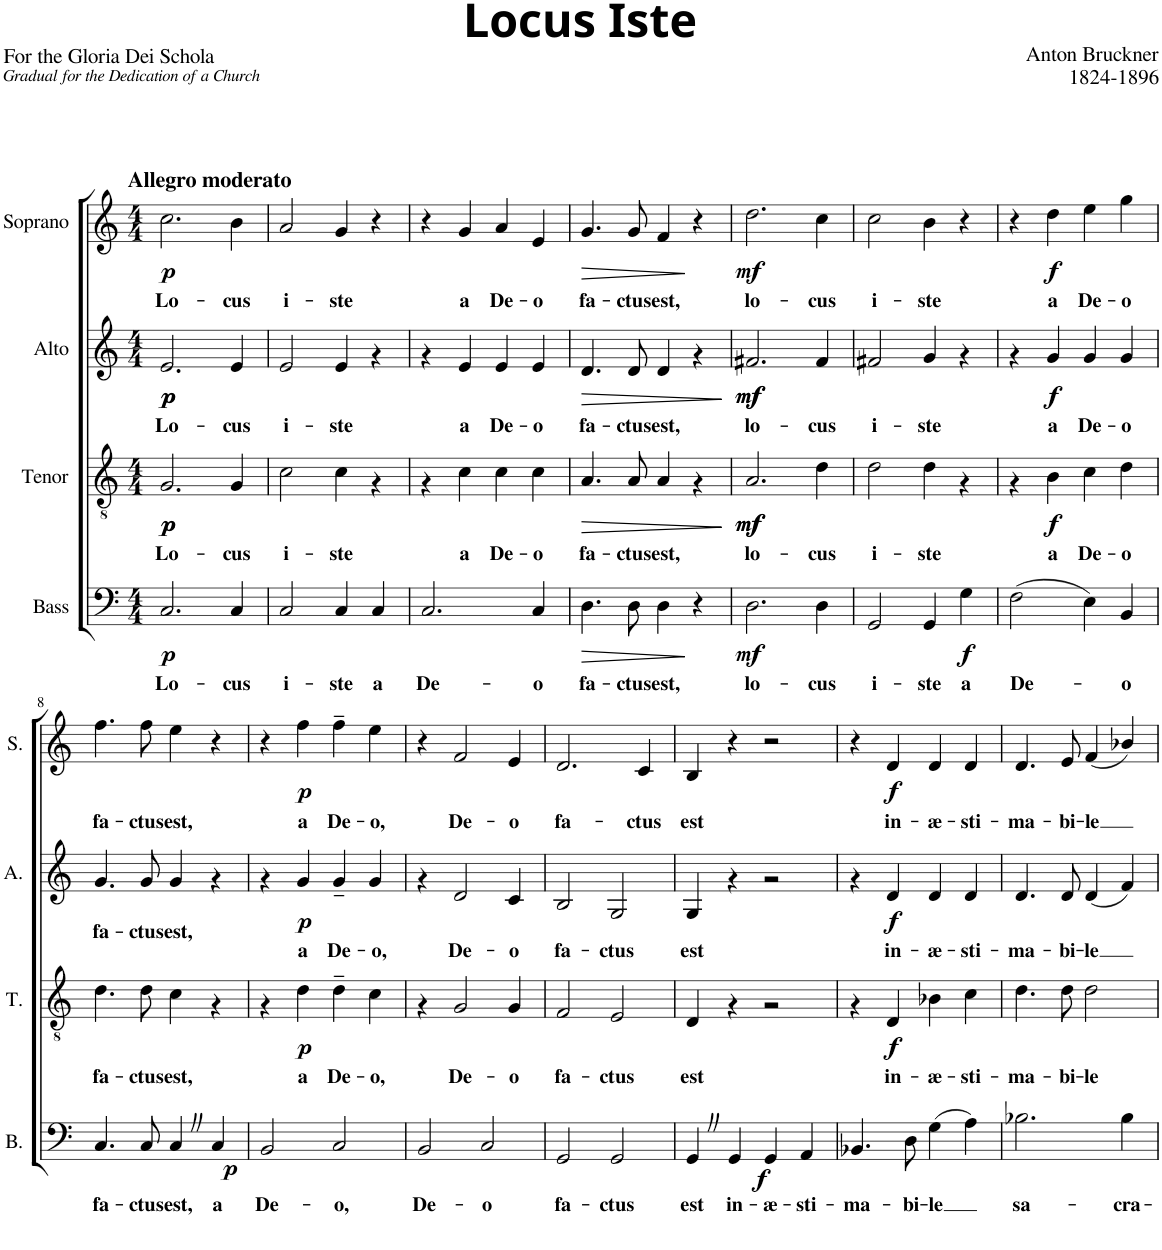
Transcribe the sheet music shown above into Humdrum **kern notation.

**kern	**text	**dynam	**kern	**text	**dynam	**kern	**text	**dynam	**kern	**text	**dynam
*part4	*part4	*part4	*part3	*part3	*part3	*part2	*part2	*part2	*part1	*part1	*part1
*staff4	*staff4	*staff4	*staff3	*staff3	*staff3	*staff2	*staff2	*staff2	*staff1	*staff1	*staff1
*I"Bass	*	*	*I"Tenor	*	*	*I"Alto	*	*	*I"Soprano	*	*
*I'B.	*	*	*I'T.	*	*	*I'A.	*	*	*I'S.	*	*
*clefF4	*	*	*clefGv2	*	*	*clefG2	*	*	*clefG2	*	*
*k[]	*	*	*k[]	*	*	*k[]	*	*	*k[]	*	*
*M4/4	*	*	*M4/4	*	*	*M4/4	*	*	*M4/4	*	*
=1	=1	=1	=1	=1	=1	=1	=1	=1	=1	=1	=1
!	!	!	!	!	!	!	!	!	!LO:TX:a:B:t=Allegro moderato	!	!
!	!LO:LY:b	!LO:DY:b	!	!LO:LY:b	!LO:DY:b	!	!LO:LY:b	!	!	!LO:LY:b	!
*	*	*	*^	*	*	*^	*	*	*	*	*
!	!	!	!	!	!	!LO:DY:n=1:b	!	!	!	!LO:DY:b	!	!	!
!	!	!	!	!	!	!	!	!	!	!LO:DY:n=1:b	!	!	!LO:DY:b
2.C/	Lo-	p	1ryy	2.G/	Lo-	p p	1ryy	2.e/	Lo-	p p	2.cc\	Lo-	p
!	!LO:LY:b	!	!	!	!LO:LY:b	!	!	!	!LO:LY:b	!	!	!LO:LY:b	!
4C/	-cus	.	.	4G/	-cus	.	.	4e/	-cus	.	4b\	-cus	.
=2	=2	=2	=2	=2	=2	=2	=2	=2	=2	=2	=2	=2	=2
!	!LO:LY:b	!	!	!	!LO:LY:b	!	!	!	!LO:LY:b	!	!	!LO:LY:b	!
2C/	i-	.	1ryy	2c\	i-	.	1ryy	2e/	i-	.	2a/	i-	.
!	!LO:LY:b	!	!	!	!LO:LY:b	!	!	!	!LO:LY:b	!	!	!LO:LY:b	!
4C/	-ste	.	.	4c\	-ste	.	.	4e/	-ste	.	4g/	-ste	.
!	!LO:LY:b	!	!	!	!	!	!	!	!	!	!	!	!
4C/	a	.	.	4r	.	.	.	4r	.	.	4r	.	.
=3	=3	=3	=3	=3	=3	=3	=3	=3	=3	=3	=3	=3	=3
!	!LO:LY:b	!	!	!	!	!	!	!	!	!	!	!	!
2.C/	De-	.	1ryy	4r	.	.	1ryy	4r	.	.	4r	.	.
!	!	!	!	!	!LO:LY:b	!	!	!	!LO:LY:b	!	!	!LO:LY:b	!
.	.	.	.	4c\	a	.	.	4e/	a	.	4g/	a	.
!	!	!	!	!	!LO:LY:b	!	!	!	!LO:LY:b	!	!	!LO:LY:b	!
.	.	.	.	4c\	De-	.	.	4e/	De-	.	4a/	De-	.
!	!LO:LY:b	!	!	!	!LO:LY:b	!	!	!	!LO:LY:b	!	!	!LO:LY:b	!
4C/	-o	.	.	4c\	-o	.	.	4e/	-o	.	4e/	-o	.
=4	=4	=4	=4	=4	=4	=4	=4	=4	=4	=4	=4	=4	=4
!	!LO:LY:b	!LO:HP:b	!	!	!LO:LY:b	!LO:HP:b	!	!	!LO:LY:b	!LO:HP:b	!	!LO:LY:b	!LO:HP:b
4.D\	fa-	>	1ryy	4.A/	fa-	>	1ryy	4.d/	fa-	>	4.g/	fa-	>
!	!LO:LY:b	!	!	!	!LO:LY:b	!	!	!	!LO:LY:b	!	!	!LO:LY:b	!
8D\	-ctus	.	.	8A/	-ctus	.	.	8d/	-ctus	.	8g/	-ctus	.
!	!LO:LY:b	!	!	!	!LO:LY:b	!	!	!	!LO:LY:b	!	!	!LO:LY:b	!
4D\	est,	.	.	4A/	est,	.	.	4d/	est,	.	4f/	est,	.
4r	.	]	.	4r	.	.	.	4r	.	.	4r	.	]
*	*	*	*v	*v	*	*	*	*	*	*	*	*	*
*	*	*	*	*	*	*v	*v	*	*	*	*	*
.	.	.	.	.	]	.	.	]	.	.	.
=5	=5	=5	=5	=5	=5	=5	=5	=5	=5	=5	=5
!	!LO:LY:b	!LO:DY:b	!	!LO:LY:b	!LO:DY:b	!	!LO:LY:b	!	!	!LO:LY:b	!
*	*	*	*^	*	*	*^	*	*	*	*	*
!	!	!	!	!	!	!LO:DY:n=1:b	!	!	!	!LO:DY:b	!	!	!
!	!	!	!	!	!	!	!	!	!	!LO:DY:n=1:b	!	!	!LO:DY:b
2.D\	lo-	mf	1ryy	2.A/	lo-	mf mf	1ryy	2.f#X/	lo-	mf mf	2.dd\	lo-	mf
!	!LO:LY:b	!	!	!	!LO:LY:b	!	!	!	!LO:LY:b	!	!	!LO:LY:b	!
4D\	-cus	.	.	4d\	-cus	.	.	4f#/	-cus	.	4cc\	-cus	.
=6	=6	=6	=6	=6	=6	=6	=6	=6	=6	=6	=6	=6	=6
!	!LO:LY:b	!	!	!	!LO:LY:b	!	!	!	!LO:LY:b	!	!	!LO:LY:b	!
2GG/	i-	.	1ryy	2d\	i-	.	1ryy	2f#X/	i-	.	2cc\	i-	.
!	!LO:LY:b	!	!	!	!LO:LY:b	!	!	!	!LO:LY:b	!	!	!LO:LY:b	!
4GG/	-ste	.	.	4d\	-ste	.	.	4g/	-ste	.	4b\	-ste	.
!	!LO:LY:b	!LO:DY:b	!	!	!	!	!	!	!	!	!	!	!
4G\	a	f	.	4r	.	.	.	4r	.	.	4r	.	.
=7	=7	=7	=7	=7	=7	=7	=7	=7	=7	=7	=7	=7	=7
!	!LO:LY:b	!	!	!	!	!	!	!	!	!	!	!	!
(2F\	De-	.	1ryy	4r	.	.	1ryy	4r	.	.	4r	.	.
!	!	!	!	!	!LO:LY:b	!LO:DY:b	!	!	!LO:LY:b	!LO:DY:b	!	!LO:LY:b	!LO:DY:b
.	.	.	.	4B\	a	f	.	4g/	a	f	4dd\	a	f
!	!	!	!	!	!LO:LY:b	!	!	!	!LO:LY:b	!	!	!LO:LY:b	!
4E\)	.	.	.	4c\	De-	.	.	4g/	De-	.	4ee\	De-	.
!	!LO:LY:b	!	!	!	!LO:LY:b	!	!	!	!LO:LY:b	!	!	!LO:LY:b	!
4BB/	-o	.	.	4d\	-o	.	.	4g/	-o	.	4gg\	-o	.
!!LO:LB:g=z
=8	=8	=8	=8	=8	=8	=8	=8	=8	=8	=8	=8	=8	=8
!	!LO:LY:b	!	!	!	!LO:LY:b	!	!	!	!LO:LY:b	!	!	!LO:LY:b	!
4.C/	fa-	.	1ryy	4.d\	fa-	.	1ryy	4.g/	fa-	.	4.ff\	fa-	.
!	!LO:LY:b	!	!	!	!LO:LY:b	!	!	!	!LO:LY:b	!	!	!LO:LY:b	!
8C/	-ctus	.	.	8d\	-ctus	.	.	8g/	-ctus	.	8ff\	-ctus	.
!	!LO:LY:b	!	!	!	!LO:LY:b	!	!	!	!LO:LY:b	!	!	!LO:LY:b	!
4CZ/	est,	.	.	4c\	est,	.	.	4g/	est,	.	4ee\	est,	.
!	!LO:LY:b	!LO:DY:b	!	!	!	!	!	!	!	!	!	!	!
4C/	a	p	.	4r	.	.	.	4r	.	.	4r	.	.
=9	=9	=9	=9	=9	=9	=9	=9	=9	=9	=9	=9	=9	=9
!	!LO:LY:b	!	!	!	!	!	!	!	!	!	!	!	!
2BB/	De-	.	1ryy	4r	.	.	1ryy	4r	.	.	4r	.	.
!	!	!	!	!	!LO:LY:b	!LO:DY:b	!	!	!LO:LY:b	!LO:DY:b	!	!LO:LY:b	!LO:DY:b
.	.	.	.	4d\	a	p	.	4g/	a	p	4ff\	a	p
!	!LO:LY:b	!	!	!	!LO:LY:b	!	!	!	!LO:LY:b	!	!	!LO:LY:b	!
2C/	-o,	.	.	4d~>\	De-	.	.	4g~</	De-	.	4ff~\	De-	.
!	!	!	!	!	!LO:LY:b	!	!	!	!LO:LY:b	!	!	!LO:LY:b	!
.	.	.	.	4c\	-o,	.	.	4g/	-o,	.	4ee\	-o,	.
=10	=10	=10	=10	=10	=10	=10	=10	=10	=10	=10	=10	=10	=10
!	!LO:LY:b	!	!	!	!	!	!	!	!	!	!	!	!
2BB/	De-	.	1ryy	4r	.	.	1ryy	4r	.	.	4r	.	.
!	!	!	!	!	!LO:LY:b	!	!	!	!LO:LY:b	!	!	!LO:LY:b	!
.	.	.	.	2G/	De-	.	.	2d/	De-	.	2f/	De-	.
!	!LO:LY:b	!	!	!	!	!	!	!	!	!	!	!	!
2C/	-o	.	.	.	.	.	.	.	.	.	.	.	.
!	!	!	!	!	!LO:LY:b	!	!	!	!LO:LY:b	!	!	!LO:LY:b	!
.	.	.	.	4G/	-o	.	.	4c/	-o	.	4e/	-o	.
=11	=11	=11	=11	=11	=11	=11	=11	=11	=11	=11	=11	=11	=11
!	!LO:LY:b	!	!	!	!LO:LY:b	!	!	!	!LO:LY:b	!	!	!LO:LY:b	!
2GG/	fa-	.	1ryy	2F/	fa-	.	1ryy	2B/	fa-	.	2.d/	fa-	.
!	!LO:LY:b	!	!	!	!LO:LY:b	!	!	!	!LO:LY:b	!	!	!	!
2GG/	-ctus	.	.	2E/	-ctus	.	.	2G/	-ctus	.	.	.	.
!	!	!	!	!	!	!	!	!	!	!	!	!LO:LY:b	!
.	.	.	.	.	.	.	.	.	.	.	4c/	-ctus	.
=12	=12	=12	=12	=12	=12	=12	=12	=12	=12	=12	=12	=12	=12
!	!LO:LY:b	!	!	!	!LO:LY:b	!	!	!	!LO:LY:b	!	!	!LO:LY:b	!
4GGZ/	est	.	1ryy	4D/	est	.	1ryy	4G/	est	.	4B/	est	.
!	!LO:LY:b	!	!	!	!	!	!	!	!	!	!	!	!
4GG/	in-	.	.	4r	.	.	.	4r	.	.	4r	.	.
!	!LO:LY:b	!LO:DY:b	!	!	!	!	!	!	!	!	!	!	!
4GG/	-æ-	f	.	2r	.	.	.	2r	.	.	2r	.	.
!	!LO:LY:b	!	!	!	!	!	!	!	!	!	!	!	!
4AA/	-sti-	.	.	.	.	.	.	.	.	.	.	.	.
=13	=13	=13	=13	=13	=13	=13	=13	=13	=13	=13	=13	=13	=13
!	!LO:LY:b	!	!	!	!	!	!	!	!	!	!	!	!
4.BB-X/	-ma-	.	1ryy	4r	.	.	1ryy	4r	.	.	4r	.	.
!	!	!	!	!	!LO:LY:b	!LO:DY:b	!	!	!LO:LY:b	!LO:DY:b	!	!LO:LY:b	!LO:DY:b
.	.	.	.	4D/	in-	f	.	4d/	in-	f	4d/	in-	f
!	!LO:LY:b	!	!	!	!	!	!	!	!	!	!	!	!
8D\	-bi-	.	.	.	.	.	.	.	.	.	.	.	.
!	!LO:LY:b	!	!	!	!LO:LY:b	!	!	!	!LO:LY:b	!	!	!LO:LY:b	!
(4G\	-le	.	.	4B-X\	-æ-	.	.	4d/	-æ-	.	4d/	-æ-	.
!	!	!	!	!	!LO:LY:b	!	!	!	!LO:LY:b	!	!	!LO:LY:b	!
4A\)	.	.	.	4c\	-sti-	.	.	4d/	-sti-	.	4d/	-sti-	.
=14	=14	=14	=14	=14	=14	=14	=14	=14	=14	=14	=14	=14	=14
!	!LO:LY:b	!	!	!	!LO:LY:b	!	!	!	!LO:LY:b	!	!	!LO:LY:b	!
2.B-X\	sa-	.	1ryy	4.d\	-ma-	.	1ryy	4.d/	-ma-	.	4.d/	-ma-	.
!	!	!	!	!	!LO:LY:b	!	!	!	!LO:LY:b	!	!	!LO:LY:b	!
.	.	.	.	8d\	-bi-	.	.	8d/	-bi-	.	8e/	-bi-	.
!	!	!	!	!	!LO:LY:b	!	!	!	!LO:LY:b	!	!	!LO:LY:b	!
.	.	.	.	2d\	-le	.	.	(4d/	-le	.	(4f/	-le	.
!	!LO:LY:b	!	!	!	!	!	!	!	!	!	!	!	!
4B-\	-cra-	.	.	.	.	.	.	4f/)	.	.	4b-X/)	.	.
*	*	*	*v	*v	*	*	*	*	*	*	*	*	*
*	*	*	*	*	*	*v	*v	*	*	*	*	*
=	=	=	=	=	=	=	=	=	=	=	=
*-	*-	*-	*-	*-	*-	*-	*-	*-	*-	*-	*-
